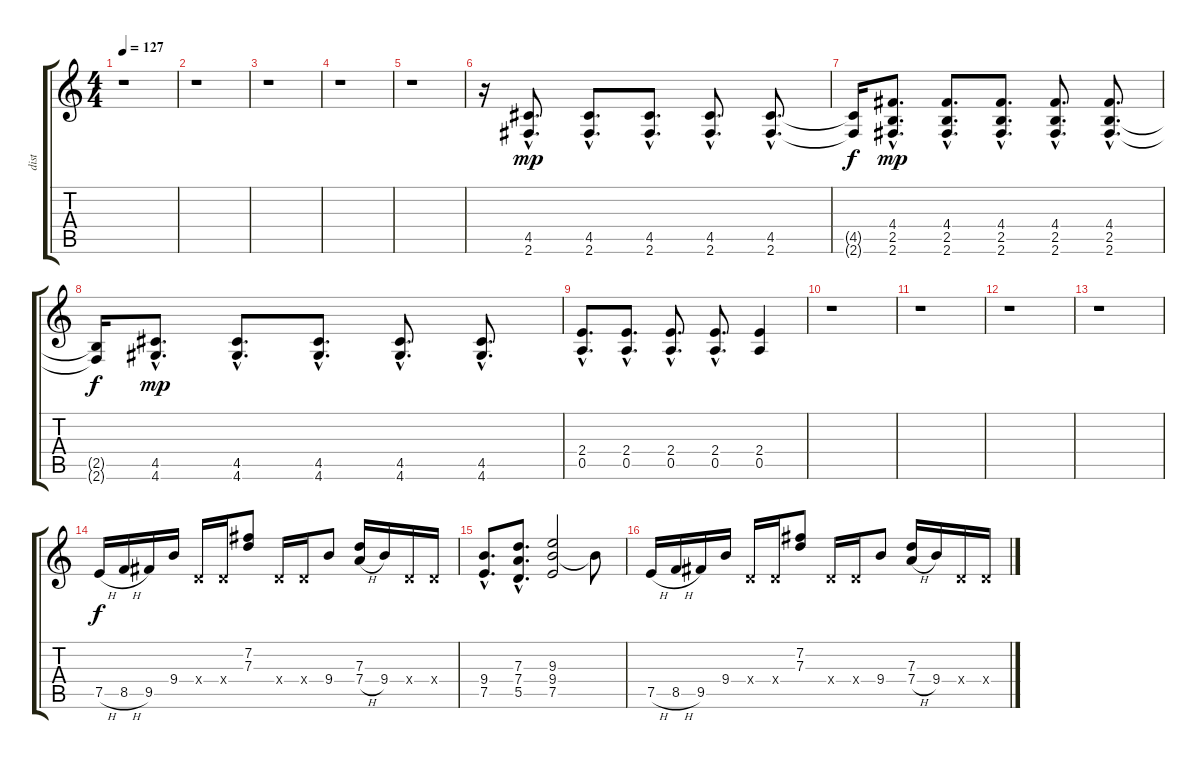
\track ("dist" "dist") {instrument distortionguitar}
\staff {score tabs}
\tuning (E4 B3 G3 D3 A2 E2) {hide}
\ts (4 4)
\tempo 127
\clef g2
\ks c
r.1{dy f} |
r.1 |
r.1 |
r.1 |
r.1 |
r.16 (4.5{hac} 2.6{hac}).8{d dy mp} (4.5{hac} 2.6{hac}).8{d} (4.5{hac} 2.6{hac}).8{d} (4.5{hac} 2.6{hac}).8{d} (4.5{hac} 2.6{hac}).8{d} |
(4.5{t} 2.6{t}).16{dy f} (4.4{hac} 2.5{hac} 2.6{hac}).8{d dy mp} (4.4{hac} 2.5{hac} 2.6{hac}).8{d} (4.4{hac} 2.5{hac} 2.6{hac}).8{d} (4.4{hac} 2.5{hac} 2.6{hac}).8{d} (4.4{hac} 2.5{hac} 2.6{hac}).8{d} |
(2.5{t} 2.6{t}).16{dy f} (4.5{hac} 4.6{hac}).8{d dy mp} (4.5{hac} 4.6{hac}).8{d} (4.5{hac} 4.6{hac}).8{d} (4.5{hac} 4.6{hac}).8{d} (4.5{hac} 4.6{hac}).8{d} |
(2.4{hac} 0.5{hac}).8{d} (2.4{hac} 0.5{hac}).8{d} (2.4{hac} 0.5{hac}).8{d} (2.4{hac} 0.5{hac}).8{d} (2.4 0.5).4 |
r.1 |
r.1 |
r.1 |
r.1 |
7.5{h}.16{dy f} 8.5{h}.16 9.5.16 9.4.16 0.4{x}.16 0.4{x}.16 (7.2 7.3).8 0.4{x}.16 0.4{x}.16 9.4.8 (7.3 7.4{h}).16 9.4.16 0.4{x}.16 0.4{x}.16 |
(9.4{hac} 7.5{hac}).8{d} (7.3{hac} 7.4{hac} 5.5{hac}).8{d} (9.3 9.4 7.5).2 9.4{t}.8 |
7.5{h}.16 8.5{h}.16 9.5.16 9.4.16 0.4{x}.16 0.4{x}.16 (7.2 7.3).8 0.4{x}.16 0.4{x}.16 9.4.8 (7.3 7.4{h}).16 9.4.16 0.4{x}.16 0.4{x}.16
